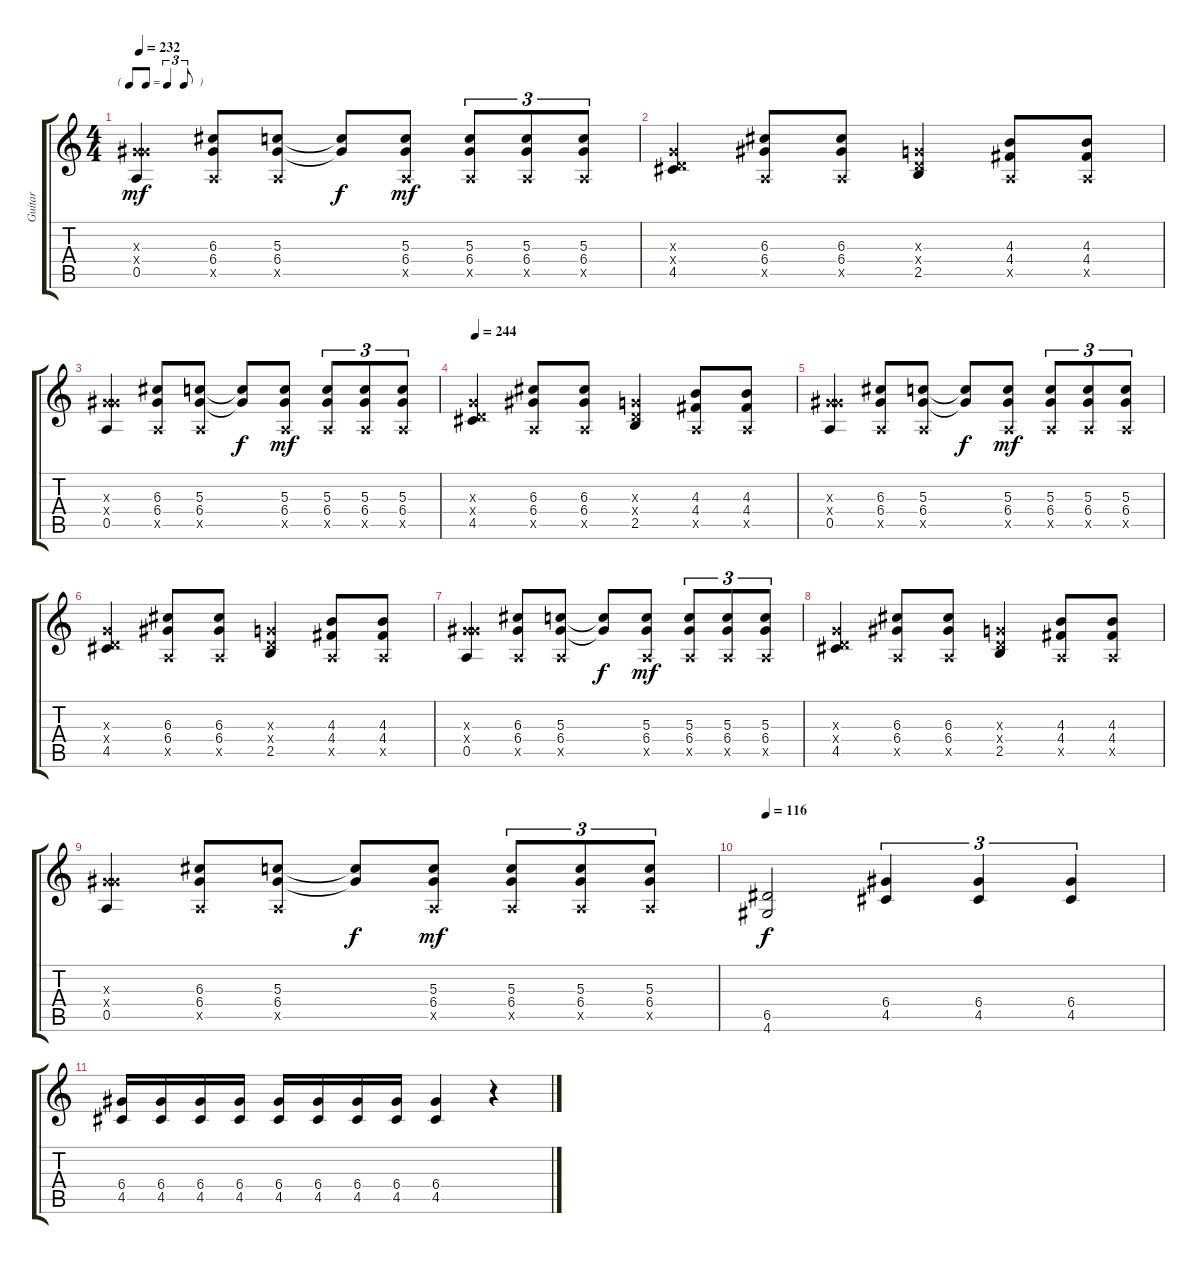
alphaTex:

\track ("Guitar" "Guitar") {instrument electricguitarjazz}
\staff {score tabs}
\tuning (E4 B3 G3 D3 A2 E2) {hide}
\ts (4 4)
\tf triplet8th
\tempo 232
\clef g2
\ks c
(0.3{x} 6.4{x} 0.5).4{dy mf} (6.3 6.4 0.5{x}).8 (5.3 6.4 0.5{x}).8 (5.3{t} 6.4{t}).8{dy f} (5.3 6.4 0.5{x}).8{dy mf} (5.3 6.4 0.5{x}).8{tu (3 2)} (5.3 6.4 0.5{x}).8{tu (3 2)} (5.3 6.4 0.5{x}).8{tu (3 2)} |
(0.3{x} 0.4{x} 4.5).4 (6.3 6.4 0.5{x}).8 (6.3 6.4 0.5{x}).8 (0.3{x} 0.4{x} 2.5).4 (4.3 4.4 0.5{x}).8 (4.3 4.4 0.5{x}).8 |
(0.3{x} 6.4{x} 0.5).4 (6.3 6.4 0.5{x}).8 (5.3 6.4 0.5{x}).8 (5.3{t} 6.4{t}).8{dy f} (5.3 6.4 0.5{x}).8{dy mf} (5.3 6.4 0.5{x}).8{tu (3 2)} (5.3 6.4 0.5{x}).8{tu (3 2)} (5.3 6.4 0.5{x}).8{tu (3 2)} |
\tempo 244
(0.3{x} 0.4{x} 4.5).4 (6.3 6.4 0.5{x}).8 (6.3 6.4 0.5{x}).8 (0.3{x} 0.4{x} 2.5).4 (4.3 4.4 0.5{x}).8 (4.3 4.4 0.5{x}).8 |
(0.3{x} 6.4{x} 0.5).4 (6.3 6.4 0.5{x}).8 (5.3 6.4 0.5{x}).8 (5.3{t} 6.4{t}).8{dy f} (5.3 6.4 0.5{x}).8{dy mf} (5.3 6.4 0.5{x}).8{tu (3 2)} (5.3 6.4 0.5{x}).8{tu (3 2)} (5.3 6.4 0.5{x}).8{tu (3 2)} |
(0.3{x} 0.4{x} 4.5).4 (6.3 6.4 0.5{x}).8 (6.3 6.4 0.5{x}).8 (0.3{x} 0.4{x} 2.5).4 (4.3 4.4 0.5{x}).8 (4.3 4.4 0.5{x}).8 |
(0.3{x} 6.4{x} 0.5).4 (6.3 6.4 0.5{x}).8 (5.3 6.4 0.5{x}).8 (5.3{t} 6.4{t}).8{dy f} (5.3 6.4 0.5{x}).8{dy mf} (5.3 6.4 0.5{x}).8{tu (3 2)} (5.3 6.4 0.5{x}).8{tu (3 2)} (5.3 6.4 0.5{x}).8{tu (3 2)} |
(0.3{x} 0.4{x} 4.5).4 (6.3 6.4 0.5{x}).8 (6.3 6.4 0.5{x}).8 (0.3{x} 0.4{x} 2.5).4 (4.3 4.4 0.5{x}).8 (4.3 4.4 0.5{x}).8 |
(0.3{x} 6.4{x} 0.5).4 (6.3 6.4 0.5{x}).8 (5.3 6.4 0.5{x}).8 (5.3{t} 6.4{t}).8{dy f} (5.3 6.4 0.5{x}).8{dy mf} (5.3 6.4 0.5{x}).8{tu (3 2)} (5.3 6.4 0.5{x}).8{tu (3 2)} (5.3 6.4 0.5{x}).8{tu (3 2)} |
\tempo 116
(6.5 4.6).2{dy f} (6.4 4.5).4{tu (3 2)} (6.4 4.5).4{tu (3 2)} (6.4 4.5).4{tu (3 2)} |
(6.4 4.5).16 (6.4 4.5).16 (6.4 4.5).16 (6.4 4.5).16 (6.4 4.5).16 (6.4 4.5).16 (6.4 4.5).16 (6.4 4.5).16 (6.4 4.5).4 r.4
